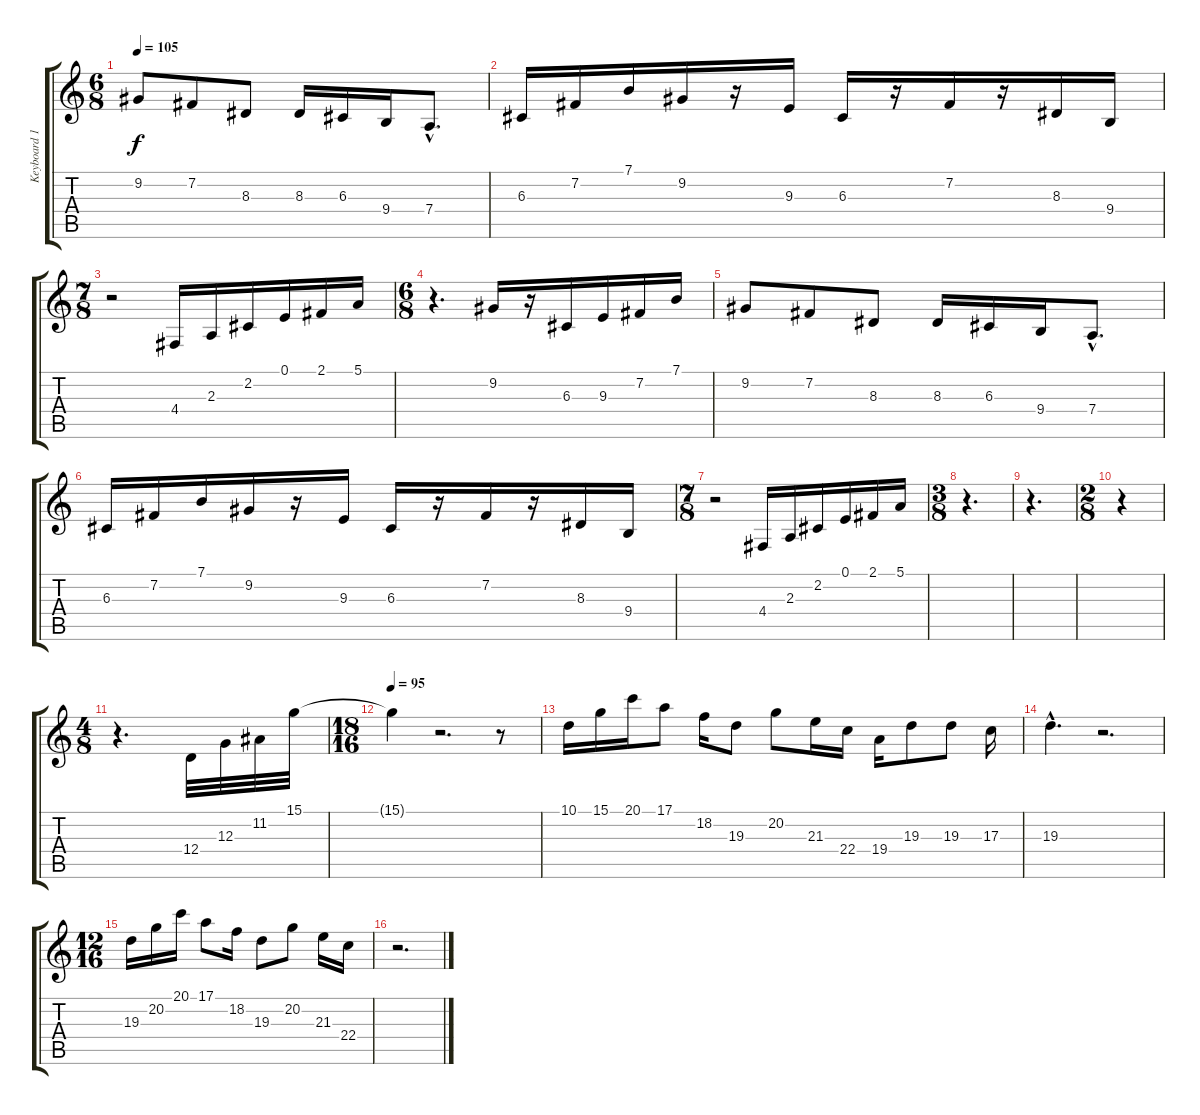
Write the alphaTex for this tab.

\track ("Keyboard 1" "Keyboard 1") {instrument harpsichord}
\staff {score tabs}
\tuning (E4 B3 G3 D3 A2 E2) {hide}
\ts (6 8)
\tempo 105
\clef g2
\ks c
9.2.8{dy f} 7.2.8 8.3.8 8.3.16 6.3.16 9.4.16 7.4{hac}.8{d} |
6.3.16{instrument drawbarorgan} 7.2.16 7.1.16 9.2.16 r.16 9.3.16 6.3.16 r.16 7.2.16 r.16 8.3.16 9.4.16 |
\ts (7 8)
r.2{instrument clavinet} 4.4.16 2.3.16 2.2.16 0.1.16 2.1.16 5.1.16 |
\ts (6 8)
r.4{d} 9.2.16 r.16 6.3.16 9.3.16 7.2.16 7.1.16 |
9.2.8 7.2.8 8.3.8 8.3.16 6.3.16 9.4.16 7.4{hac}.8{d} |
6.3.16{instrument drawbarorgan} 7.2.16 7.1.16 9.2.16 r.16 9.3.16 6.3.16 r.16 7.2.16 r.16 8.3.16 9.4.16 |
\ts (7 8)
r.2{instrument clavinet} 4.4.16 2.3.16 2.2.16 0.1.16 2.1.16 5.1.16 |
\ts (3 8)
r.4{d} |
r.4{d} |
\ts (2 8)
r.4 |
\ts (4 8)
r.4{d instrument harpsichord} 12.4.32 12.3.32 11.2.32 15.1.32 |
\ts (18 16)
\tempo 95
15.1{t}.4 r.2{d} r.8 |
10.1.16{instrument clavinet} 15.1.16 20.1.16 17.1.8 18.2.16 19.3.8 20.2.8 21.3.16 22.4.16 19.4.16 19.3.8 19.3.8 17.3.16 |
19.3{hac}.4{d} r.2{d} |
\ts (12 16)
19.3.16 20.2.16 20.1.16 17.1.8 18.2.16 19.3.8 20.2.8 21.3.16 22.4.16 |
r.2{d}
